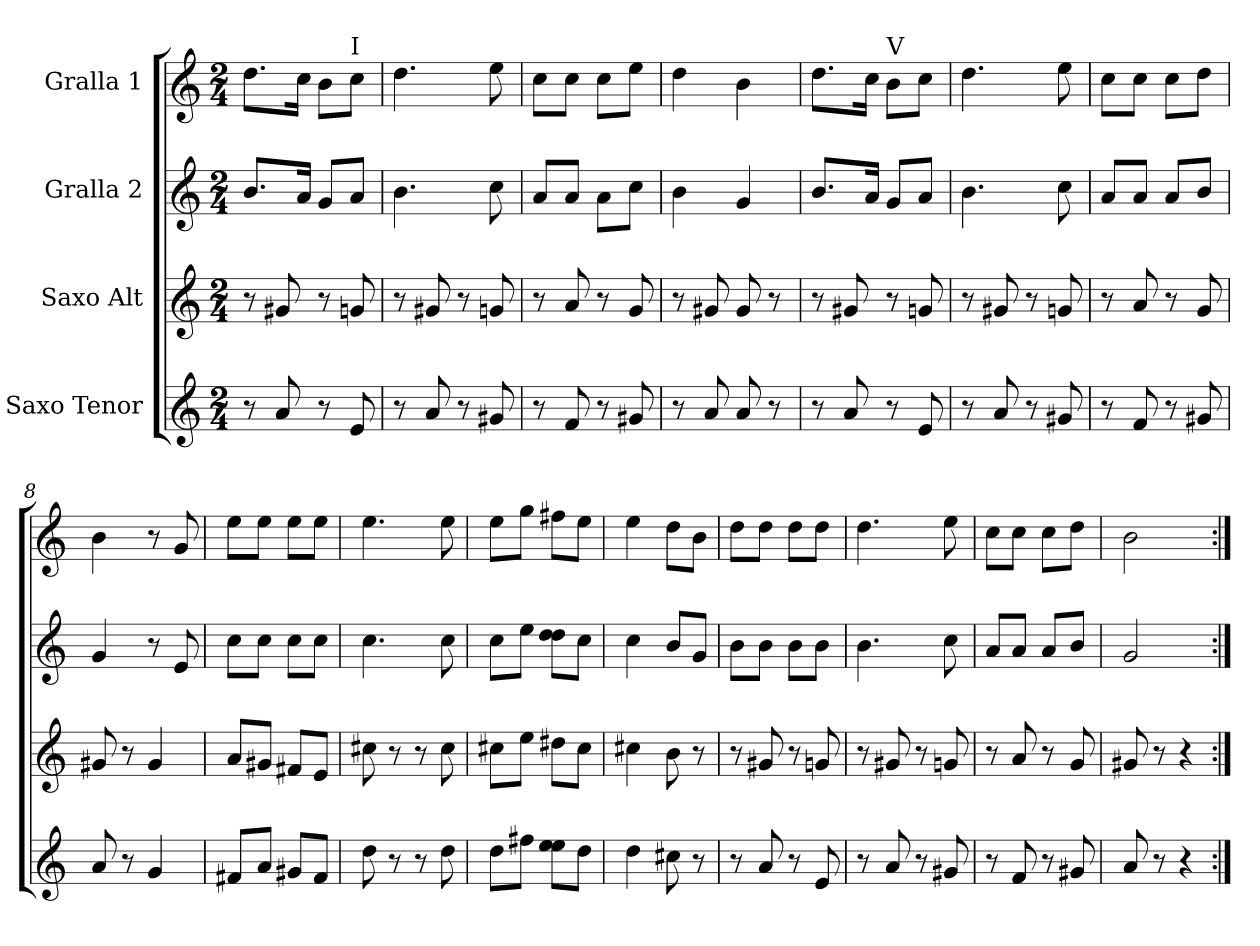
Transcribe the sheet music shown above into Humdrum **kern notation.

**kern	**kern	**kern	**kern
*part4	*part3	*part2	*part1
*staff4	*staff3	*staff2	*staff1
*I"Saxo Tenor	*I"Saxo Alt	*I"Gralla 2	*I"Gralla 1
*clefG2	*clefG2	*clefG2	*clefG2
*k[]	*k[]	*k[]	*k[]
*M2/4	*M2/4	*M2/4	*M2/4
=1	=1	=1	=1
8r	8r	8.b/L	8.dd\L
8a	8g#	.	.
.	.	16a/Jk	16cc\Jk
8r	8r	8g/L	8b\L
!	!	!	!LO:TX:t=I
8e	8g	8a/J	8cc\J
=2	=2	=2	=2
8r	8r	4.b	4.dd
8a	8g#	.	.
8r	8r	.	.
8g#	8g	8cc	8ee
=3	=3	=3	=3
8r	8r	8a/L	8cc\L
8f	8a	8a/J	8cc\J
8r	8r	8a\L	8cc\L
8g#	8g	8cc\J	8ee\J
=4	=4	=4	=4
8r	8r	4b	4dd
8a	8g#	.	.
8a	8g#	4g	4b
8r	8r	.	.
=5	=5	=5	=5
8r	8r	8.b/L	8.dd\L
8a	8g#	.	.
.	.	16a/Jk	16cc\Jk
!	!	!	!LO:TX:t=V
8r	8r	8g/L	8b\L
8e	8g	8a/J	8cc\J
=6	=6	=6	=6
8r	8r	4.b	4.dd
8a	8g#	.	.
8r	8r	.	.
8g#	8g	8cc	8ee
=7	=7	=7	=7
8r	8r	8a/L	8cc\L
8f	8a	8a/J	8cc\J
8r	8r	8a/L	8cc\L
8g#	8g	8b/J	8dd\J
=8	=8	=8	=8
8a	8g#	4g	4b
8r	8r	.	.
4g	4g#	8r	8r
.	.	8e	8g
=9	=9	=9	=9
8f#/L	8a/L	8cc\L	8ee\L
8a/J	8g#/J	8cc\J	8ee\J
8g#/L	8f#/L	8cc\L	8ee\L
8f#/J	8e/J	8cc\J	8ee\J
=10	=10	=10	=10
8dd	8cc#	4.cc	4.ee
8r	8r	.	.
8r	8r	.	.
8dd	8cc#	8cc	8ee
=11	=11	=11	=11
8dd\L	8cc#\L	8cc\L	8ee\L
8ff#\J	8ee\J	8ee\J	8gg\J
8ee\ 8ee\L	8dd#\L	8dd\ 8dd\L	8ff#\L
8dd\J	8cc#\J	8cc\J	8ee\J
=12	=12	=12	=12
4dd	4cc#	4cc	4ee
8cc#	8b	8b/L	8dd\L
8r	8r	8g/J	8b\J
=13	=13	=13	=13
8r	8r	8b\L	8dd\L
8a	8g#	8b\J	8dd\J
8r	8r	8b\L	8dd\L
8e	8g	8b\J	8dd\J
=14	=14	=14	=14
8r	8r	4.b	4.dd
8a	8g#	.	.
8r	8r	.	.
8g#	8g	8cc	8ee
=15	=15	=15	=15
8r	8r	8a/L	8cc\L
8f	8a	8a/J	8cc\J
8r	8r	8a/L	8cc\L
8g#	8g	8b/J	8dd\J
=16	=16	=16	=16
8a	8g#	2g	2b
8r	8r	.	.
4r	4r	.	.
=:|!	=:|!	=:|!	=:|!
*-	*-	*-	*-
